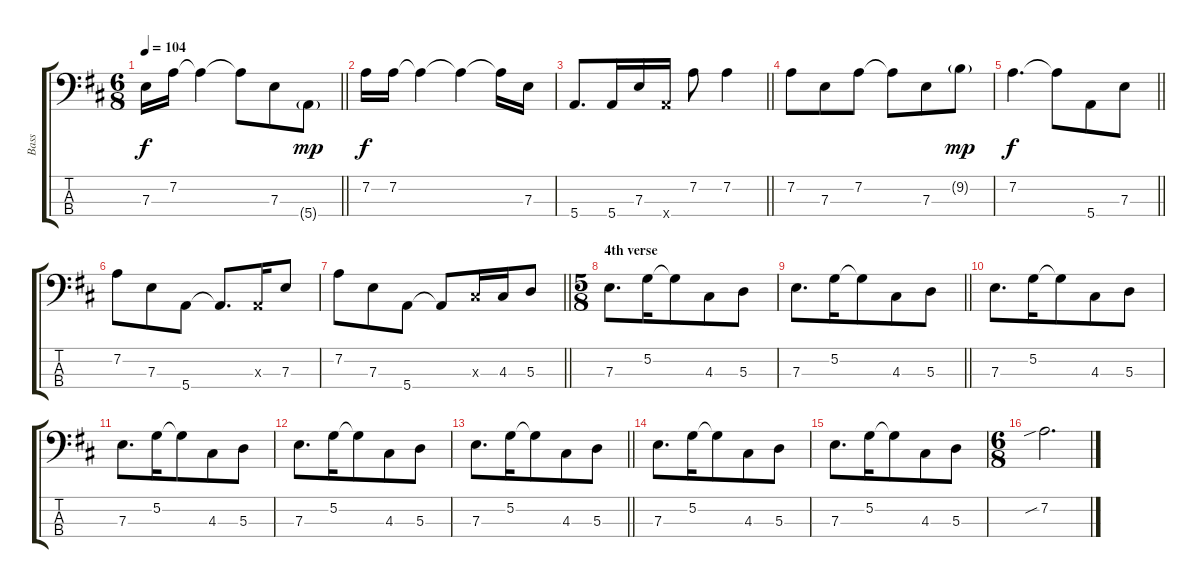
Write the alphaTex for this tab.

\track ("Bass" "Bass") {instrument electricbassfinger}
\staff {score tabs}
\tuning (G2 D2 A1 E1) {hide}
\ts (6 8)
\tempo 104
\clef f4
\barLineRight lightlight
\ks d
7.3.16{dy f} 7.2.16 7.2{t}.4 7.2{t}.8 7.3.8{beam merge} 5.4{g}.8{dy mp} |
7.2.16{dy f} 7.2.16 7.2{t}.4 7.2{t}.4 7.2{t}.16 7.3.16 |
\barLineRight lightlight
5.4.8{d} 5.4.16 7.3.16 5.4{x}.16 7.2.8 7.2.4 |
7.2.8 7.3.8 7.2.8 7.2{t}.8 7.3.8{beam merge} 9.2{g}.8{dy mp} |
\barLineRight lightlight
7.2.4{d dy f} 7.2{t}.8 5.4.8 7.3.8 |
7.2.8 7.3.8 5.4.8 5.4{t}.8{d} 0.3{x}.16 7.3.8 |
\barLineRight lightlight
7.2.8 7.3.8 5.4.8 5.4{t}.8 4.3{x}.16 4.3.16 5.3.8 |
\ts (5 8)
\section ("" "4th verse")
7.3.8{d beam merge} 5.2.16 5.2{t}.8{beam merge} 4.3.8{beam merge} 5.3.8 |
\barLineRight lightlight
7.3.8{d beam merge} 5.2.16 5.2{t}.8{beam merge} 4.3.8{beam merge} 5.3.8 |
7.3.8{d beam merge} 5.2.16 5.2{t}.8{beam merge} 4.3.8{beam merge} 5.3.8 |
7.3.8{d beam merge} 5.2.16 5.2{t}.8{beam merge} 4.3.8{beam merge} 5.3.8 |
7.3.8{d beam merge} 5.2.16 5.2{t}.8{beam merge} 4.3.8{beam merge} 5.3.8 |
\barLineRight lightlight
7.3.8{d beam merge} 5.2.16 5.2{t}.8{beam merge} 4.3.8{beam merge} 5.3.8 |
7.3.8{d beam merge} 5.2.16 5.2{t}.8{beam merge} 4.3.8{beam merge} 5.3.8 |
7.3.8{d beam merge} 5.2.16 5.2{t}.8{beam merge} 4.3.8{beam merge} 5.3.8 |
\ts (6 8)
7.2{sib}.2{d}
